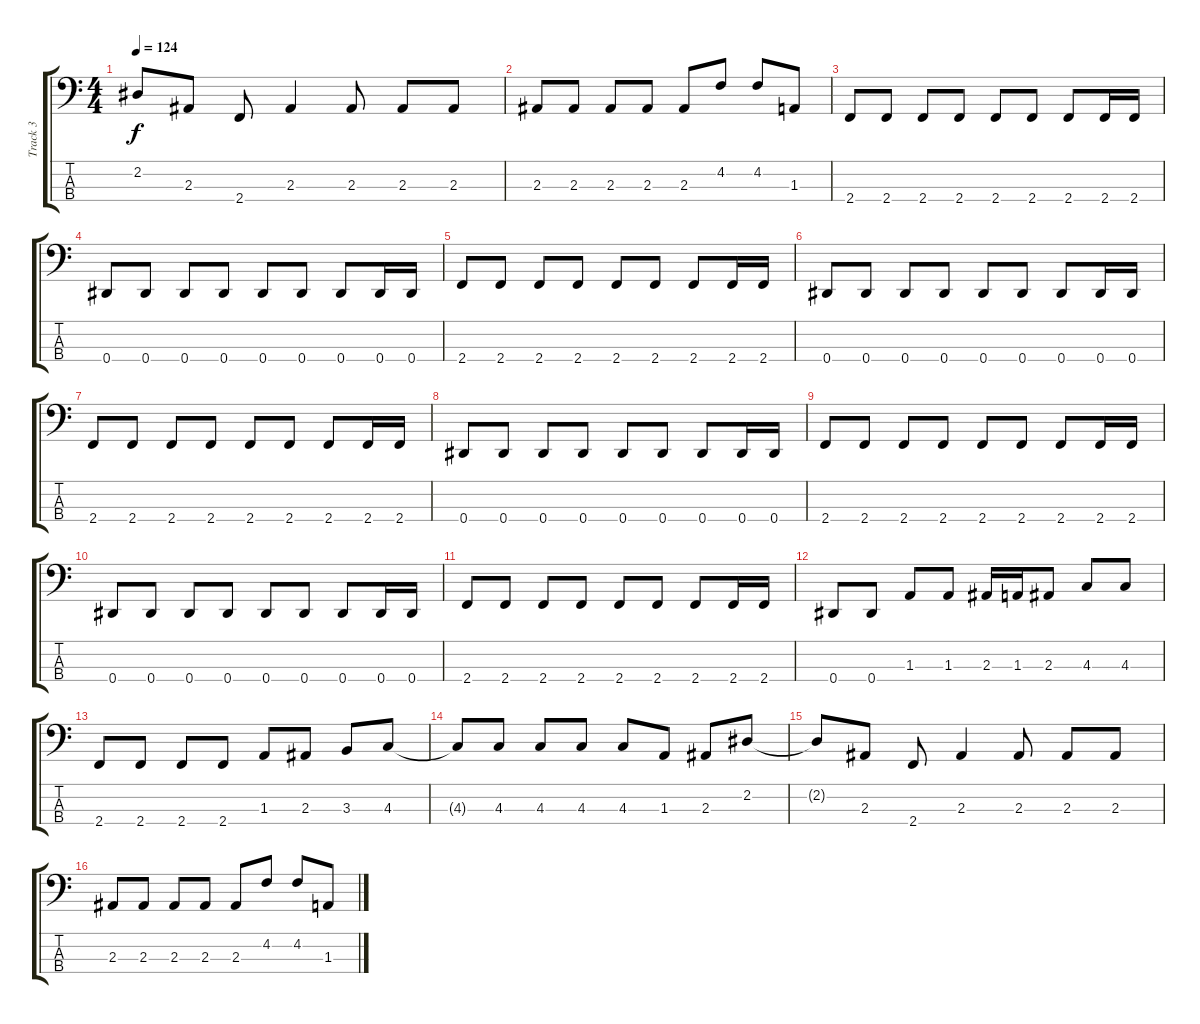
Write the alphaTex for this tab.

\track ("Track 3" "Track 3") {instrument electricbassfinger}
\staff {score tabs}
\tuning (Gb2 Db2 Ab1 Eb1) {hide}
\ts (4 4)
\tempo 124
\clef f4
\ks c
2.2{t}.8{dy f} 2.3.8 2.4.8 2.3.4 2.3.8 2.3.8 2.3.8 |
2.3.8 2.3.8 2.3.8 2.3.8 2.3.8 4.2.8 4.2.8 1.3.8 |
2.4.8 2.4.8 2.4.8 2.4.8 2.4.8 2.4.8 2.4.8 2.4.16 2.4.16 |
0.4.8 0.4.8 0.4.8 0.4.8 0.4.8 0.4.8 0.4.8 0.4.16 0.4.16 |
2.4.8 2.4.8 2.4.8 2.4.8 2.4.8 2.4.8 2.4.8 2.4.16 2.4.16 |
0.4.8 0.4.8 0.4.8 0.4.8 0.4.8 0.4.8 0.4.8 0.4.16 0.4.16 |
2.4.8 2.4.8 2.4.8 2.4.8 2.4.8 2.4.8 2.4.8 2.4.16 2.4.16 |
0.4.8 0.4.8 0.4.8 0.4.8 0.4.8 0.4.8 0.4.8 0.4.16 0.4.16 |
2.4.8 2.4.8 2.4.8 2.4.8 2.4.8 2.4.8 2.4.8 2.4.16 2.4.16 |
0.4.8 0.4.8 0.4.8 0.4.8 0.4.8 0.4.8 0.4.8 0.4.16 0.4.16 |
2.4.8 2.4.8 2.4.8 2.4.8 2.4.8 2.4.8 2.4.8 2.4.16 2.4.16 |
0.4.8 0.4.8 1.3.8 1.3.8 2.3.16 1.3.16 2.3.8 4.3.8 4.3.8 |
2.4.8 2.4.8 2.4.8 2.4.8 1.3.8 2.3.8 3.3.8 4.3.8 |
4.3{t}.8 4.3.8 4.3.8 4.3.8 4.3.8 1.3.8 2.3.8 2.2.8 |
2.2{t}.8 2.3.8 2.4.8 2.3.4 2.3.8 2.3.8 2.3.8 |
2.3.8 2.3.8 2.3.8 2.3.8 2.3.8 4.2.8 4.2.8 1.3.8
